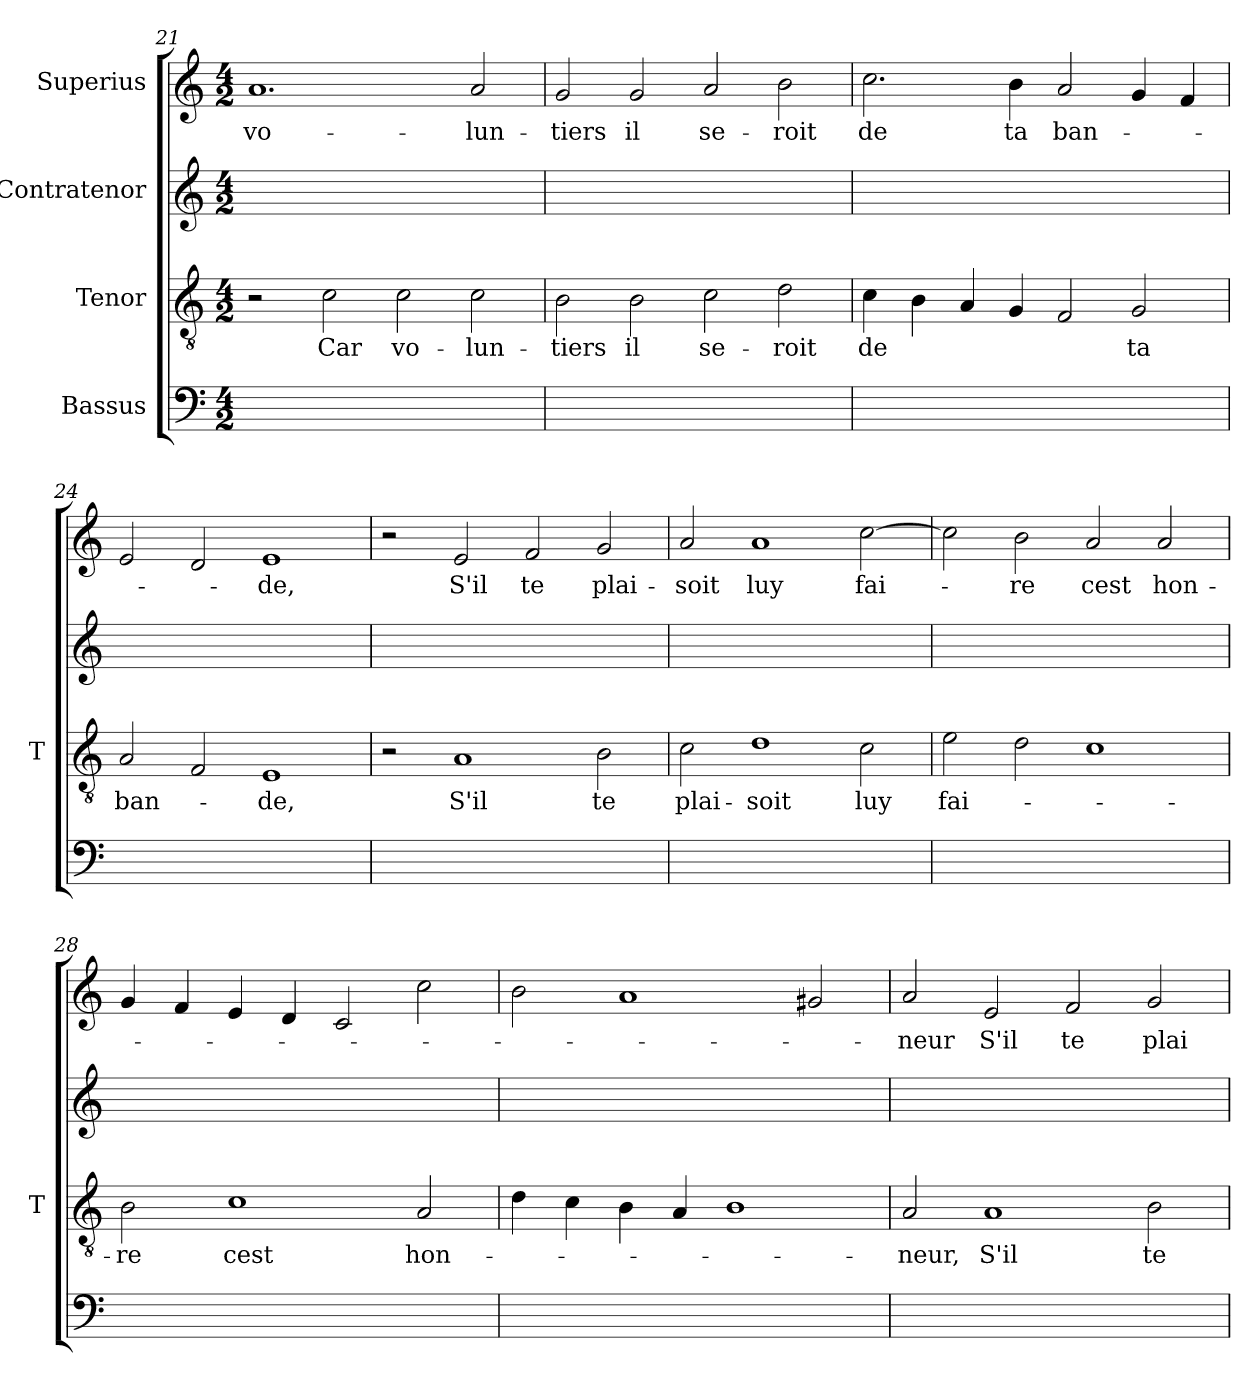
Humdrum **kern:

**kern	**kern	**text	**kern	**kern	**text
*part4	*part3	*part3	*part2	*part1	*part1
*staff4	*staff3	*staff3	*staff2	*staff1	*staff1
*I"Bassus	*I"Tenor	*	*I"Contratenor	*I"Superius	*
*	*I'T	*	*	*	*
*clefF4	*clefGv2	*	*clefG2	*clefG2	*
*k[]	*k[]	*	*k[]	*k[]	*
*M4/2	*M4/2	*	*M4/2	*M4/2	*
=21	=21	=21	=21	=21	=21
0ryy	2r	.	0ryy	1.a	vo-
.	2c	-Car	.	.	.
.	2c	vo-	.	.	.
.	2c	lun-	.	2a	lun-
=22	=22	=22	=22	=22	=22
0ryy	2B	-tiers	0ryy	2g	-tiers
.	2B	-il	.	2g	-il
.	2c	se-	.	2a	se-
.	2d	-roit	.	2b	-roit
=23	=23	=23	=23	=23	=23
0ryy	4c	-de	0ryy	2.cc	-de
.	4B	.	.	.	.
.	4A	.	.	.	.
.	4G	.	.	4b	-ta
.	2F	.	.	2a	ban-
.	2G	-ta	.	4g	.
.	.	.	.	4f	.
=24	=24	=24	=24	=24	=24
0ryy	2A	ban-	0ryy	2e	.
.	2F	.	.	2d	.
.	1E	-de,	.	1e	-de,
=25	=25	=25	=25	=25	=25
0ryy	2r	.	0ryy	2r	.
.	1A	-S'il	.	2e	-S'il
.	.	.	.	2f	-te
.	2B	-te	.	2g	plai-
=26	=26	=26	=26	=26	=26
0ryy	2c	plai-	0ryy	2a	-soit
.	1d	-soit	.	1a	-luy
.	2c	-luy	.	[2cc	fai-
=27	=27	=27	=27	=27	=27
0ryy	2e	fai-	0ryy	2cc]	.
.	2d	.	.	2b	-re
.	1c	.	.	2a	-cest
.	.	.	.	2a	hon-
=28	=28	=28	=28	=28	=28
0ryy	2B	-re	0ryy	4g	.
.	.	.	.	4f	.
.	1c	-cest	.	4e	.
.	.	.	.	4d	.
.	.	.	.	2c	.
.	2A	hon-	.	2cc	.
=29	=29	=29	=29	=29	=29
0ryy	4d	.	0ryy	2b	.
.	4c	.	.	.	.
.	4B	.	.	1a	.
.	4A	.	.	.	.
.	1B	.	.	.	.
.	.	.	.	2g#X	.
=30	=30	=30	=30	=30	=30
0ryy	2A	-neur,	0ryy	2a	-neur
.	1A	-S'il	.	2e	-S'il
.	.	.	.	2f	-te
.	2B	-te	.	2g	plai-
=	=	=	=	=	=
*-	*-	*-	*-	*-	*-
